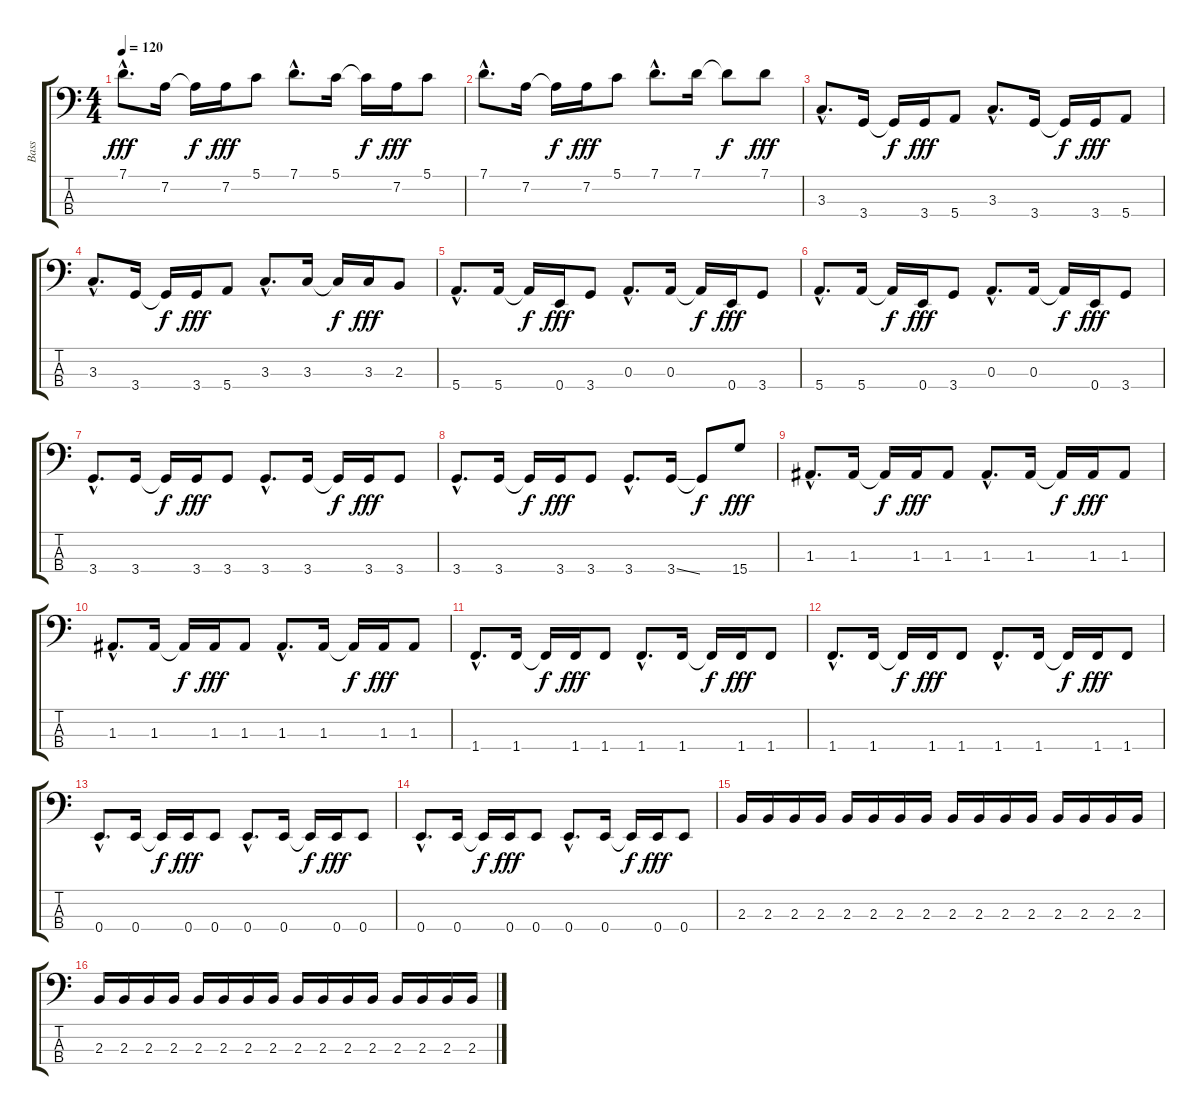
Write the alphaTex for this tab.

\track ("Bass" "Bass") {instrument electricbassfinger}
\staff {score tabs}
\tuning (G2 D2 A1 E1) {hide}
\ts (4 4)
\tempo 120
\clef f4
\ks c
7.1{hac}.8{d dy fff} 7.2.16 7.2{t}.16{dy f} 7.2.16{dy fff} 5.1.8 7.1{hac}.8{d} 5.1.16 5.1{t}.16{dy f} 7.2.16{dy fff} 5.1.8 |
7.1{hac}.8{d} 7.2.16 7.2{t}.16{dy f} 7.2.16{dy fff} 5.1.8 7.1{hac}.8{d} 7.1.16 7.1{t}.8{dy f} 7.1.8{dy fff} |
3.3{hac}.8{d} 3.4.16 3.4{t}.16{dy f} 3.4.16{dy fff} 5.4.8 3.3{hac}.8{d} 3.4.16 3.4{t}.16{dy f} 3.4.16{dy fff} 5.4.8 |
3.3{hac}.8{d} 3.4.16 3.4{t}.16{dy f} 3.4.16{dy fff} 5.4.8 3.3{hac}.8{d} 3.3.16 3.3{t}.16{dy f} 3.3.16{dy fff} 2.3.8 |
5.4{hac}.8{d} 5.4.16 5.4{t}.16{dy f} 0.4.16{dy fff} 3.4.8 0.3{hac}.8{d} 0.3.16 0.3{t}.16{dy f} 0.4.16{dy fff} 3.4.8 |
5.4{hac}.8{d} 5.4.16 5.4{t}.16{dy f} 0.4.16{dy fff} 3.4.8 0.3{hac}.8{d} 0.3.16 0.3{t}.16{dy f} 0.4.16{dy fff} 3.4.8 |
3.4{hac}.8{d} 3.4.16 3.4{t}.16{dy f} 3.4.16{dy fff} 3.4.8 3.4{hac}.8{d} 3.4.16 3.4{t}.16{dy f} 3.4.16{dy fff} 3.4.8 |
3.4{hac}.8{d} 3.4.16 3.4{t}.16{dy f} 3.4.16{dy fff} 3.4.8 3.4{hac}.8{d} 3.4{ss}.16 3.4{t}.8{dy f} 15.4.8{dy fff} |
1.3{hac}.8{d} 1.3.16 1.3{t}.16{dy f} 1.3.16{dy fff} 1.3.8 1.3{hac}.8{d} 1.3.16 1.3{t}.16{dy f} 1.3.16{dy fff} 1.3.8 |
1.3{hac}.8{d} 1.3.16 1.3{t}.16{dy f} 1.3.16{dy fff} 1.3.8 1.3{hac}.8{d} 1.3.16 1.3{t}.16{dy f} 1.3.16{dy fff} 1.3.8 |
1.4{hac}.8{d} 1.4.16 1.4{t}.16{dy f} 1.4.16{dy fff} 1.4.8 1.4{hac}.8{d} 1.4.16 1.4{t}.16{dy f} 1.4.16{dy fff} 1.4.8 |
1.4{hac}.8{d} 1.4.16 1.4{t}.16{dy f} 1.4.16{dy fff} 1.4.8 1.4{hac}.8{d} 1.4.16 1.4{t}.16{dy f} 1.4.16{dy fff} 1.4.8 |
0.4{hac}.8{d} 0.4.16 0.4{t}.16{dy f} 0.4.16{dy fff} 0.4.8 0.4{hac}.8{d} 0.4.16 0.4{t}.16{dy f} 0.4.16{dy fff} 0.4.8 |
0.4{hac}.8{d} 0.4.16 0.4{t}.16{dy f} 0.4.16{dy fff} 0.4.8 0.4{hac}.8{d} 0.4.16 0.4{t}.16{dy f} 0.4.16{dy fff} 0.4.8 |
2.3.16 2.3.16 2.3.16 2.3.16 2.3.16 2.3.16 2.3.16 2.3.16 2.3.16 2.3.16 2.3.16 2.3.16 2.3.16 2.3.16 2.3.16 2.3.16 |
2.3.16 2.3.16 2.3.16 2.3.16 2.3.16 2.3.16 2.3.16 2.3.16 2.3.16 2.3.16 2.3.16 2.3.16 2.3.16 2.3.16 2.3.16 2.3.16
